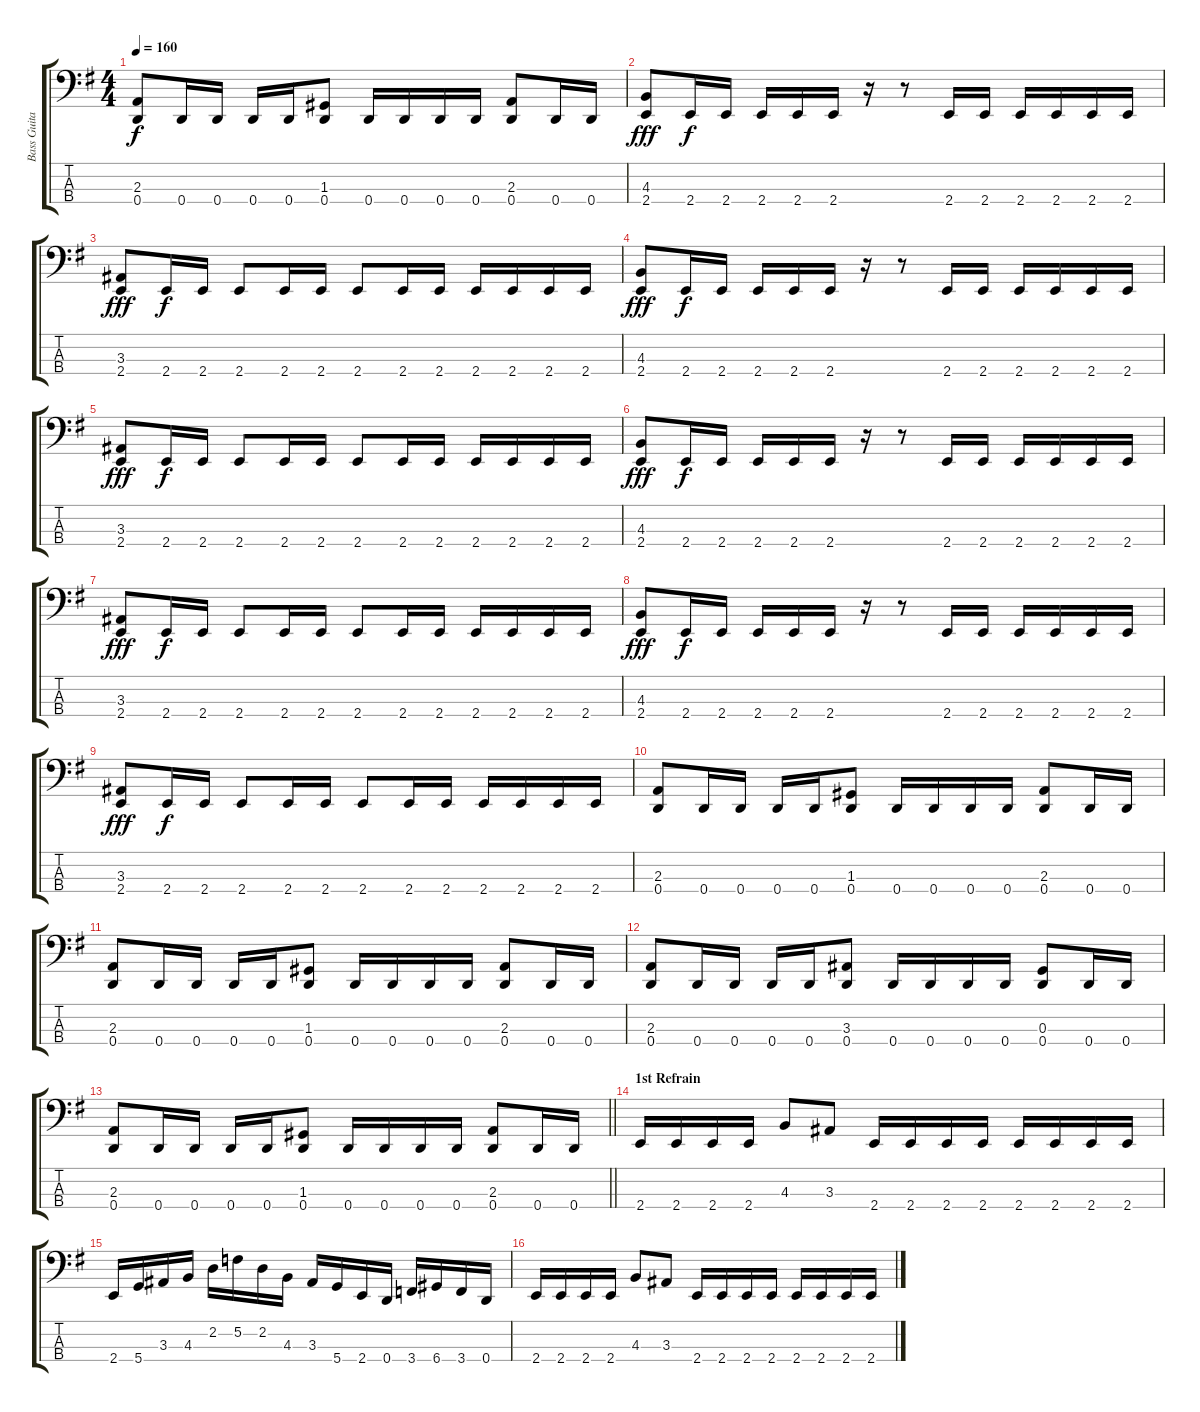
\track ("Bass Guitar" "Bass Guita") {instrument electricbassfinger}
\staff {score tabs}
\tuning (F2 C2 G1 D1) {hide}
\ts (4 4)
\tempo 160
\clef f4
\ks eminor
(2.3 0.4).8{dy f} 0.4.16 0.4.16 0.4.16 0.4.16 (1.3 0.4).8 0.4.16 0.4.16 0.4.16 0.4.16 (2.3 0.4).8 0.4.16 0.4.16 |
(4.3 2.4).8{dy fff} 2.4.16{dy f} 2.4.16 2.4.16 2.4.16 2.4.16 r.16 r.8 2.4.16 2.4.16 2.4.16 2.4.16 2.4.16 2.4.16 |
(3.3 2.4).8{dy fff} 2.4.16{dy f} 2.4.16 2.4.8 2.4.16 2.4.16 2.4.8 2.4.16 2.4.16 2.4.16 2.4.16 2.4.16 2.4.16 |
(4.3 2.4).8{dy fff} 2.4.16{dy f} 2.4.16 2.4.16 2.4.16 2.4.16 r.16 r.8 2.4.16 2.4.16 2.4.16 2.4.16 2.4.16 2.4.16 |
(3.3 2.4).8{dy fff} 2.4.16{dy f} 2.4.16 2.4.8 2.4.16 2.4.16 2.4.8 2.4.16 2.4.16 2.4.16 2.4.16 2.4.16 2.4.16 |
(4.3 2.4).8{dy fff} 2.4.16{dy f} 2.4.16 2.4.16 2.4.16 2.4.16 r.16 r.8 2.4.16 2.4.16 2.4.16 2.4.16 2.4.16 2.4.16 |
(3.3 2.4).8{dy fff} 2.4.16{dy f} 2.4.16 2.4.8 2.4.16 2.4.16 2.4.8 2.4.16 2.4.16 2.4.16 2.4.16 2.4.16 2.4.16 |
(4.3 2.4).8{dy fff} 2.4.16{dy f} 2.4.16 2.4.16 2.4.16 2.4.16 r.16 r.8 2.4.16 2.4.16 2.4.16 2.4.16 2.4.16 2.4.16 |
(3.3 2.4).8{dy fff} 2.4.16{dy f} 2.4.16 2.4.8 2.4.16 2.4.16 2.4.8 2.4.16 2.4.16 2.4.16 2.4.16 2.4.16 2.4.16 |
(2.3 0.4).8 0.4.16 0.4.16 0.4.16 0.4.16 (1.3 0.4).8 0.4.16 0.4.16 0.4.16 0.4.16 (2.3 0.4).8 0.4.16 0.4.16 |
(2.3 0.4).8 0.4.16 0.4.16 0.4.16 0.4.16 (1.3 0.4).8 0.4.16 0.4.16 0.4.16 0.4.16 (2.3 0.4).8 0.4.16 0.4.16 |
(2.3 0.4).8 0.4.16 0.4.16 0.4.16 0.4.16 (3.3 0.4).8 0.4.16 0.4.16 0.4.16 0.4.16 (0.3 0.4).8 0.4.16 0.4.16 |
\barLineRight lightlight
(2.3 0.4).8 0.4.16 0.4.16 0.4.16 0.4.16 (1.3 0.4).8 0.4.16 0.4.16 0.4.16 0.4.16 (2.3 0.4).8 0.4.16 0.4.16 |
\section ("" "1st Refrain")
2.4.16 2.4.16 2.4.16 2.4.16 4.3.8 3.3.8 2.4.16 2.4.16 2.4.16 2.4.16 2.4.16 2.4.16 2.4.16 2.4.16 |
2.4.16 5.4.16 3.3.16 4.3.16 2.2.16 5.2.16 2.2.16 4.3.16 3.3.16 5.4.16 2.4.16 0.4.16 3.4.16 6.4.16 3.4.16 0.4.16 |
2.4.16 2.4.16 2.4.16 2.4.16 4.3.8 3.3.8 2.4.16 2.4.16 2.4.16 2.4.16 2.4.16 2.4.16 2.4.16 2.4.16
